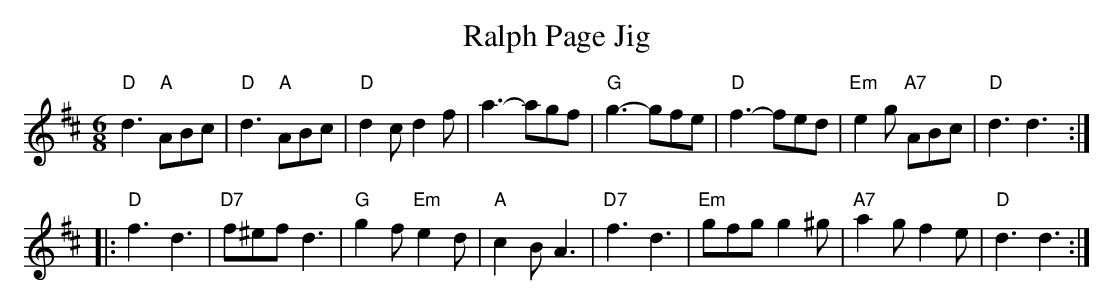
X:1
T:Ralph Page Jig
M:6/8
K:D
"D"d3 "A"ABc|"D"d3 "A"ABc|"D"d2c d2f|a3 -agf|"G"g3 -gfe|"D"f3 -fed|\
"Em"e2g "A7"ABc|"D"d3 d3:|
|:"D"f3 d3|"D7"f^ef d3|"G"g2f "Em"e2d|"A"c2B A3|"D7"f3 d3|"Em"gfg g2^g|\
"A7"a2g f2e|"D"d3 d3:|
